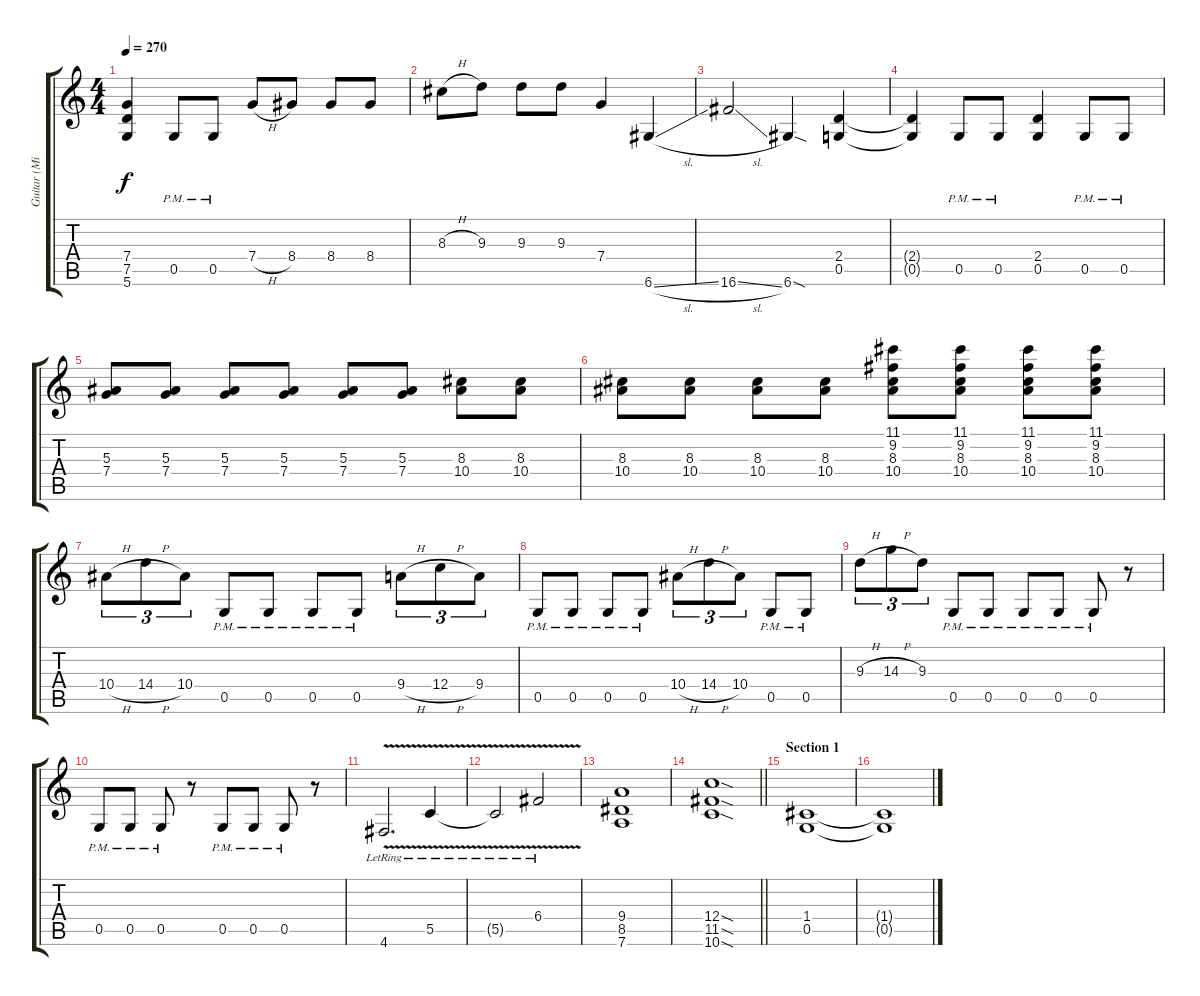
\track ("Guitar (Mika)" "Guitar (Mi") {instrument overdrivenguitar}
\staff {score tabs}
\tuning (D4 A3 F3 C3 G2 D2) {hide}
\ts (4 4)
\tempo 270
\clef g2
\ks c
(7.4 7.5 5.6).4{dy f} 0.5{pm}.8 0.5{pm}.8 7.4{h}.8 8.4.8 8.4.8 8.4.8 |
8.3{h}.8 9.3.8 9.3.8 9.3.8 7.4.4 6.6{sl}.4 |
16.6{sl}.2 6.6{sod}.4 (2.4 0.5).4 |
(2.4{t} 0.5{t}).4 0.5{pm}.8 0.5{pm}.8 (2.4 0.5).4 0.5{pm}.8 0.5{pm}.8 |
(5.3 7.4).8 (5.3 7.4).8 (5.3 7.4).8 (5.3 7.4).8 (5.3 7.4).8 (5.3 7.4).8 (8.3 10.4).8 (8.3 10.4).8 |
(8.3 10.4).8 (8.3 10.4).8 (8.3 10.4).8 (8.3 10.4).8 (11.1 9.2 8.3 10.4).8 (11.1 9.2 8.3 10.4).8 (11.1 9.2 8.3 10.4).8 (11.1 9.2 8.3 10.4).8 |
10.4{h}.8{tu (3 2)} 14.4{h}.8{tu (3 2)} 10.4.8{tu (3 2)} 0.5{pm}.8 0.5{pm}.8 0.5{pm}.8 0.5{pm}.8 9.4{h}.8{tu (3 2)} 12.4{h}.8{tu (3 2)} 9.4.8{tu (3 2)} |
0.5{pm}.8 0.5{pm}.8 0.5{pm}.8 0.5{pm}.8 10.4{h}.8{tu (3 2)} 14.4{h}.8{tu (3 2)} 10.4.8{tu (3 2)} 0.5{pm}.8 0.5{pm}.8 |
9.3{h}.8{tu (3 2)} 14.3{h}.8{tu (3 2)} 9.3.8{tu (3 2)} 0.5{pm}.8 0.5{pm}.8 0.5{pm}.8 0.5{pm}.8 0.5{pm}.8 r.8 |
0.5{pm}.8 0.5{pm}.8 0.5{pm}.8 r.8 0.5{pm}.8 0.5{pm}.8 0.5{pm}.8 r.8 |
4.6{v lr}.2{d} 5.5{v lr}.4 |
5.5{v lr t}.2 6.4{v lr}.2 |
(9.4 8.5 7.6).1 |
\barLineRight lightlight
(12.4{sod} 11.5{sod} 10.6{sod}).1 |
\section ("" "Section 1")
(1.4 0.5).1 |
(1.4{t} 0.5{t}).1
